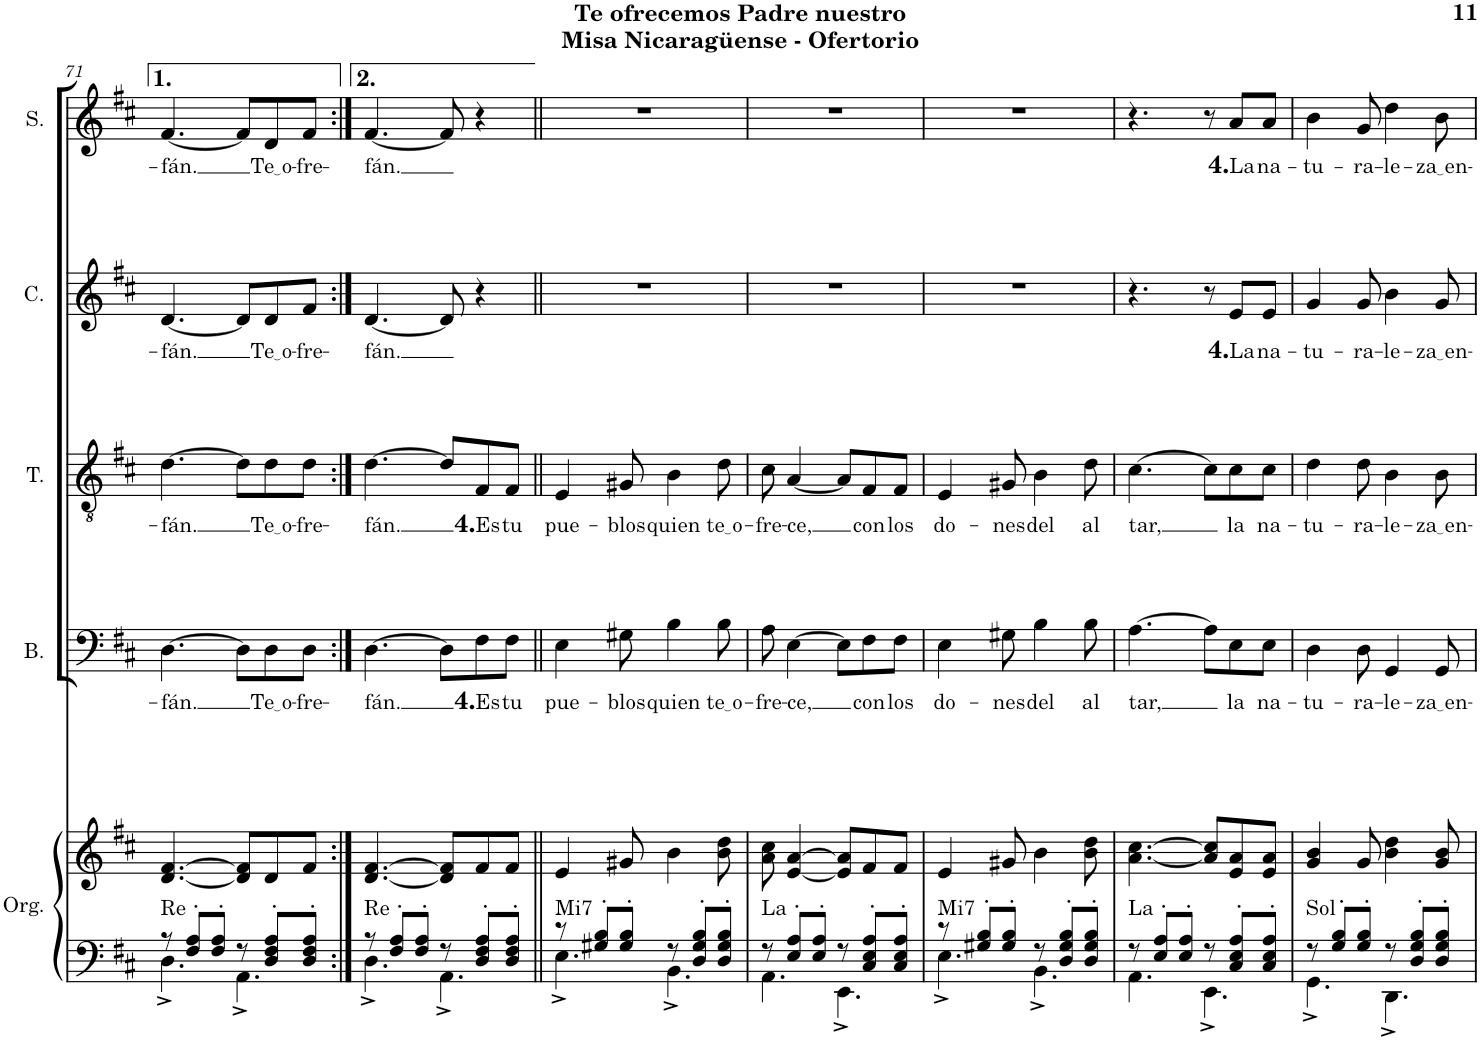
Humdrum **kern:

**kern	**kern	**harte	**kern	**text	**kern	**text	**kern	**text	**kern	**text
*part5	*part5	*part5	*part4	*part4	*part3	*part3	*part2	*part2	*part1	*part1
*staff6	*staff5	*	*staff4	*staff4	*staff3	*staff3	*staff2	*staff2	*staff1	*staff1
*I"Órgano	*	*	*I"Bajo	*	*I"Tenor	*	*I"Contralto	*	*I"Soprano	*
*	*	*	*I'B.	*	*I'T.	*	*I'C.	*	*I'S.	*
!!LO:PB:g=z
*clefF4	*clefG2	*	*clefF4	*	*clefGv2	*	*clefG2	*	*clefG2	*
*k[f#c#]	*k[f#c#]	*	*k[f#c#]	*	*k[f#c#]	*	*k[f#c#]	*	*k[f#c#]	*
*M6/8	*M6/8	*	*M6/8	*	*M6/8	*	*M6/8	*	*M6/8	*
=71	=71	=71	=71	=71	=71	=71	=71	=71	=71	=71
*^	*	*	*	*	*	*	*	*	*	*
!	!	!	!LO:H:kt=Re	!	!LO:LY:b	!	!LO:LY:b	!	!LO:LY:b	!	!LO:LY:b
8r	4.D^\	[4.d/ [4.f#/	N	[4.D\	-fán.	[4.d\	-fán.	[4.d/	-fán.	[4.f#/	-fán.
8F#/' 8A/'L	.	.	.	.	.	.	.	.	.	.	.
8F#/' 8A/'J	.	.	.	.	.	.	.	.	.	.	.
8r	4.AA^\	8d/] 8f#/]L	.	8D\L]	.	8d\L]	.	8d/L]	.	8f#/L]	.
!	!	!	!	!	!LO:LY:b	!	!LO:LY:b	!	!LO:LY:b	!	!LO:LY:b
8D/' 8F#/' 8A/'L	.	8d/	.	8D\	Te o	8d\	Te o	8d/	Te o	8d/	Te o
!	!	!	!	!	!LO:LY:b	!	!LO:LY:b	!	!LO:LY:b	!	!LO:LY:b
8D/' 8F#/' 8A/'J	.	8f#/J	.	8D\J	-fre-	8d\J	-fre-	8f#/J	-fre-	8f#/J	-fre-
=72:|!	=72:|!	=72:|!	=72:|!	=72:|!	=72:|!	=72:|!	=72:|!	=72:|!	=72:|!	=72:|!	=72:|!
!	!	!	!LO:H:kt=Re	!	!LO:LY:b	!	!LO:LY:b	!	!LO:LY:b	!	!LO:LY:b
8r	4.D^\	[4.d/ [4.f#/	N	[4.D\	-fán.	[4.d\	-fán.	[4.d/	-fán.	[4.f#/	-fán.
8F#/' 8A/'L	.	.	.	.	.	.	.	.	.	.	.
8F#/' 8A/'J	.	.	.	.	.	.	.	.	.	.	.
8r	4.AA^\	8d/] 8f#/]L	.	8D\L]	.	8d/L]	.	8d/]	.	8f#/]	.
!	!	!	!	!	!LO:LY:b	!	!LO:LY:b	!	!	!	!
8D/' 8F#/' 8A/'L	.	8f#/	.	8F#\	4. Es	8F#/	4. Es	4r	.	4r	.
!	!	!	!	!	!LO:LY:b	!	!LO:LY:b	!	!	!	!
8D/' 8F#/' 8A/'J	.	8f#/J	.	8F#\J	tu	8F#/J	tu	.	.	.	.
=73||	=73||	=73||	=73||	=73||	=73||	=73||	=73||	=73||	=73||	=73||	=73||
!	!	!	!LO:H:kt=Mi7	!	!LO:LY:b	!	!LO:LY:b	!	!	!	!
8r	4.E^\	4e/	N	4E\	pue-	4E/	pue-	2.r	.	2.r	.
8G#X/' 8B/'L	.	.	.	.	.	.	.	.	.	.	.
!	!	!	!	!	!LO:LY:b	!	!LO:LY:b	!	!	!	!
8G#/' 8B/'J	.	8g#X/	.	8G#X\	-blos	8G#X/	-blos	.	.	.	.
!	!	!	!	!	!LO:LY:b	!	!LO:LY:b	!	!	!	!
8r	4.BB^\	4b\	.	4B\	quien	4B\	quien	.	.	.	.
8D/' 8G#/' 8B/'L	.	.	.	.	.	.	.	.	.	.	.
!	!	!	!	!	!LO:LY:b	!	!LO:LY:b	!	!	!	!
8D/' 8G#/' 8B/'J	.	8b\ 8dd\	.	8B\	te o	8d\	te o	.	.	.	.
=74	=74	=74	=74	=74	=74	=74	=74	=74	=74	=74	=74
!	!	!	!LO:H:kt=La	!	!LO:LY:b	!	!LO:LY:b	!	!	!	!
8r	4.AA\	8a\ 8cc#\	N	8A\	-fre-	8c#\	-fre-	2.r	.	2.r	.
!	!	!	!	!	!LO:LY:b	!	!LO:LY:b	!	!	!	!
8E/' 8A/'L	.	[4e/ [4a/	.	[4E\	-ce,	[4A/	-ce,	.	.	.	.
8E/' 8A/'J	.	.	.	.	.	.	.	.	.	.	.
8r	4.EE^\	8e/] 8a/]L	.	8E\L]	.	8A/L]	.	.	.	.	.
!	!	!	!	!	!LO:LY:b	!	!LO:LY:b	!	!	!	!
8C#/' 8E/' 8A/'L	.	8f#/	.	8F#\	con	8F#/	con	.	.	.	.
!	!	!	!	!	!LO:LY:b	!	!LO:LY:b	!	!	!	!
8C#/' 8E/' 8A/'J	.	8f#/J	.	8F#\J	los	8F#/J	los	.	.	.	.
=75	=75	=75	=75	=75	=75	=75	=75	=75	=75	=75	=75
!	!	!	!LO:H:kt=Mi7	!	!LO:LY:b	!	!LO:LY:b	!	!	!	!
8r	4.E^\	4e/	N	4E\	do-	4E/	do-	2.r	.	2.r	.
8G#X/' 8B/'L	.	.	.	.	.	.	.	.	.	.	.
!	!	!	!	!	!LO:LY:b	!	!LO:LY:b	!	!	!	!
8G#/' 8B/'J	.	8g#X/	.	8G#X\	-nes	8G#X/	-nes	.	.	.	.
!	!	!	!	!	!LO:LY:b	!	!LO:LY:b	!	!	!	!
8r	4.BB^\	4b\	.	4B\	del	4B\	del	.	.	.	.
8D/' 8G#/' 8B/'L	.	.	.	.	.	.	.	.	.	.	.
!	!	!	!	!	!LO:LY:b	!	!LO:LY:b	!	!	!	!
8D/' 8G#/' 8B/'J	.	8b\ 8dd\	.	8B\	al	8d\	al	.	.	.	.
=76	=76	=76	=76	=76	=76	=76	=76	=76	=76	=76	=76
!	!	!	!LO:H:kt=La	!	!LO:LY:b	!	!LO:LY:b	!	!	!	!
8r	4.AA\	[4.a\ [4.cc#\	N	[4.A\	tar,	[4.c#\	tar,	4.r	.	4.r	.
8E/' 8A/'L	.	.	.	.	.	.	.	.	.	.	.
8E/' 8A/'J	.	.	.	.	.	.	.	.	.	.	.
8r	4.EE^\	8a/] 8cc#/]L	.	8A\L]	.	8c#\L]	.	8r	.	8r	.
!	!	!	!	!	!LO:LY:b	!	!LO:LY:b	!	!LO:LY:b	!	!LO:LY:b
8C#/' 8E/' 8A/'L	.	8e/ 8a/	.	8E\	la	8c#\	la	8e/L	4. La	8a/L	4. La
!	!	!	!	!	!LO:LY:b	!	!LO:LY:b	!	!LO:LY:b	!	!LO:LY:b
8C#/' 8E/' 8A/'J	.	8e/ 8a/J	.	8E\J	na-	8c#\J	na-	8e/J	na-	8a/J	na-
=77	=77	=77	=77	=77	=77	=77	=77	=77	=77	=77	=77
!	!	!	!LO:H:kt=Sol	!	!LO:LY:b	!	!LO:LY:b	!	!LO:LY:b	!	!LO:LY:b
8r	4.GG^\	4g/ 4b/	N	4D\	-tu-	4d\	-tu-	4g/	-tu-	4b\	-tu-
8G/' 8B/'L	.	.	.	.	.	.	.	.	.	.	.
!	!	!	!	!	!LO:LY:b	!	!LO:LY:b	!	!LO:LY:b	!	!LO:LY:b
8G/' 8B/'J	.	8g/	.	8D\	-ra-	8d\	-ra-	8g/	-ra-	8g/	-ra-
!	!	!	!	!	!LO:LY:b	!	!LO:LY:b	!	!LO:LY:b	!	!LO:LY:b
8r	4.DD^\	4b\ 4dd\	.	4GG/	-le-	4B\	-le-	4b\	-le-	4dd\	-le-
8D/' 8G/' 8B/'L	.	.	.	.	.	.	.	.	.	.	.
!	!	!	!	!	!LO:LY:b	!	!LO:LY:b	!	!LO:LY:b	!	!LO:LY:b
8D/' 8G/' 8B/'J	.	8g/ 8b/	.	8GG/	za en	8B\	za en	8g/	za en	8b\	za en
*v	*v	*	*	*	*	*	*	*	*	*	*
=	=	=	=	=	=	=	=	=	=	=
*-	*-	*-	*-	*-	*-	*-	*-	*-	*-	*-
